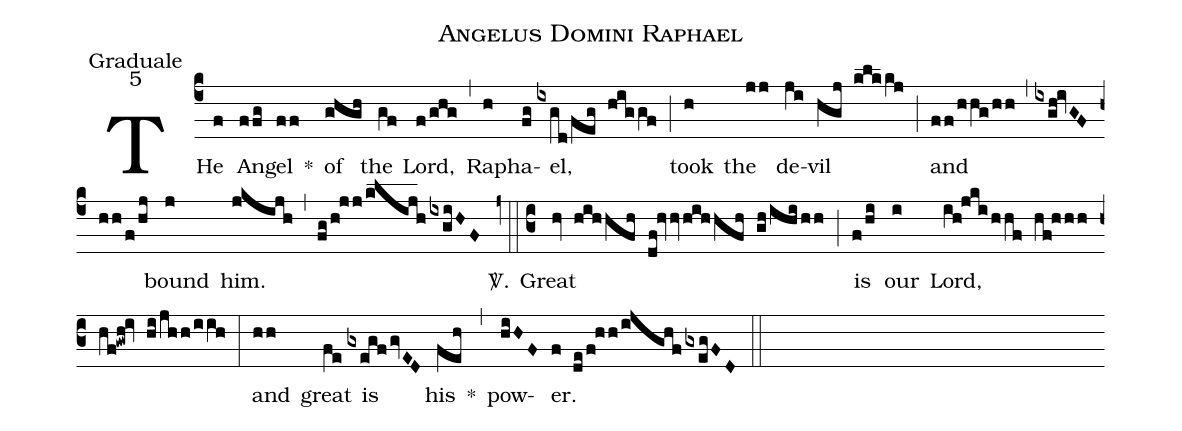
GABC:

name:Angelus Domini Raphael;
office-part:Graduale;
mode:5;
%%
(c4) THe(f) An(ffg)gel(ff) *() of(ghgh) the(gf) Lord,(f/ghg) (,) Ra(h)pha(fg)el,(ixgd/feg higgf) (;) took(h) the(jj) de(ji)vil(hgj klkkj) (;) and(ff/hhg/hh) (,) (ixgh!ivGF/hh/f/hj) bound(j) him.(jkijh) (,) (fg/h!jj/klijh/ixgiHF) <sp>V/</sp>.(z0::c3) Great(hv hihhfh df!hvvhihhfh gh/ihi/hh) (;) is(f/hi) our(i) Lord,(ih!jki/hhf hf!hhh//hf!gwh!iv hi/jhh/iih) (:) and(hh) great(fe) is(gxegf/gvED) his(feh) *(,) pow(hiHF)er.(f de/f!hh/ijghf/gxegFD) (::)
